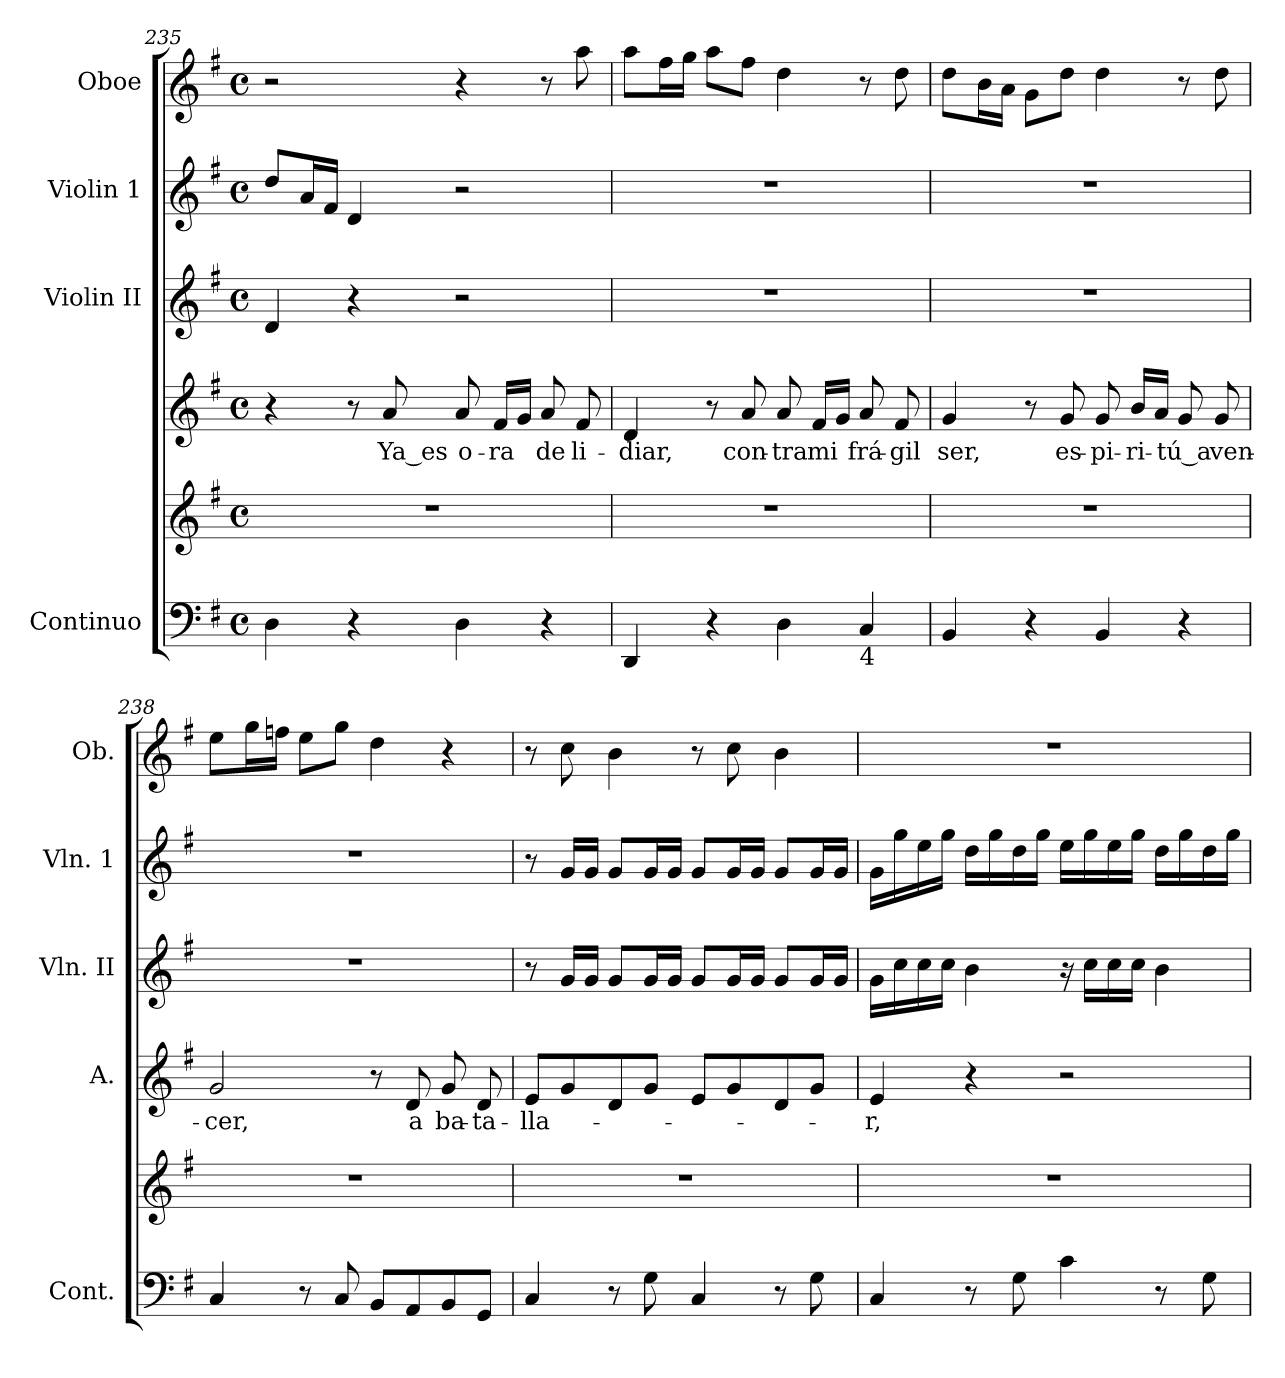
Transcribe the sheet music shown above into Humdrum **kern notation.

**kern	**kern	**kern	**text	**kern	**kern	**kern
*part5	*part5	*part4	*part4	*part3	*part2	*part1
*staff6	*staff5	*staff4	*staff4	*staff3	*staff2	*staff1
*I"Continuo	*	*I""Contr- alto"	*	*I"Violin II	*I"Violin 1	*I"Oboe
*I'Cont.	*	*I'A.	*	*I'Vln. II	*I'Vln. 1	*I'Ob.
*clefF4	*clefG2	*clefG2	*	*clefG2	*clefG2	*clefG2
*k[f#]	*k[f#]	*k[f#]	*	*k[f#]	*k[f#]	*k[f#]
*G:	*G:	*G:	*	*G:	*G:	*G:
*M4/4	*M4/4	*M4/4	*	*M4/4	*M4/4	*M4/4
*met(c)	*met(c)	*met(c)	*	*met(c)	*met(c)	*met(c)
=235	=235	=235	=235	=235	=235	=235
4Di\	1r	4r	.	4di/	8ddi/L	2r
.	.	.	.	.	16ai/L	.
.	.	.	.	.	16f#i/JJ	.
4r	.	8r	.	4r	4di/	.
!	!	!	!LO:LY:b:color=#000000	!	!	!
.	.	8ai/	Ya_es	.	.	.
!	!	!	!LO:LY:b:color=#000000	!	!	!
4Di\	.	8ai/	o-	2r	2r	4r
!	!	!	!LO:LY:b:color=#000000	!	!	!
.	.	16f#i/LL	-ra	.	.	.
.	.	16gi/JJ	.	.	.	.
!	!	!	!LO:LY:b:color=#000000	!	!	!
4r	.	8ai/	de	.	.	8r
!	!	!	!LO:LY:b:color=#000000	!	!	!
.	.	8f#i/	li-	.	.	8aai\
=236	=236	=236	=236	=236	=236	=236
!	!	!	!LO:LY:b:color=#000000	!	!	!
4DDi/	1r	4di/	-diar,	1r	1r	8aai\L
.	.	.	.	.	.	16ff#i\L
.	.	.	.	.	.	16ggi\JJ
4r	.	8r	.	.	.	8aai\L
!	!	!	!LO:LY:b:color=#000000	!	!	!
.	.	8ai/	con-	.	.	8ff#i\J
!	!	!	!LO:LY:b:color=#000000	!	!	!
4Di\	.	8ai/	-tra	.	.	4ddi\
!	!	!	!LO:LY:b:color=#000000	!	!	!
.	.	16f#i/LL	mi	.	.	.
.	.	16gi/JJ	.	.	.	.
!LO:TX:b:t=4	!	!	!	!	!	!
!	!	!	!LO:LY:b:color=#000000	!	!	!
4Ci/	.	8ai/	frá-	.	.	8r
!	!	!	!LO:LY:b:color=#000000	!	!	!
.	.	8f#i/	-gil	.	.	8ddi\
!!LO:PB:g=z
=237	=237	=237	=237	=237	=237	=237
!	!	!	!LO:LY:b:color=#000000	!	!	!
4BBi/	1r	4gi/	ser,	1r	1r	8ddi\L
.	.	.	.	.	.	16bi\L
.	.	.	.	.	.	16ai\JJ
4r	.	8r	.	.	.	8gi\L
!	!	!	!LO:LY:b:color=#000000	!	!	!
.	.	8gi/	es-	.	.	8ddi\J
!	!	!	!LO:LY:b:color=#000000	!	!	!
4BBi/	.	8gi/	-pi-	.	.	4ddi\
!	!	!	!LO:LY:b:color=#000000	!	!	!
.	.	16bi/LL	-ri-	.	.	.
.	.	16ai/JJ	.	.	.	.
!	!	!	!LO:LY:b:color=#000000	!	!	!
4r	.	8gi/	-tú_a	.	.	8r
!	!	!	!LO:LY:b:color=#000000	!	!	!
.	.	8gi/	ven-	.	.	8ddi\
=238	=238	=238	=238	=238	=238	=238
!	!	!	!LO:LY:b:color=#000000	!	!	!
4Ci/	1r	2gi/	-cer,	1r	1r	8eei\L
.	.	.	.	.	.	16ggi\L
.	.	.	.	.	.	16ffni\JJ
8r	.	.	.	.	.	8eei\L
8Ci/	.	.	.	.	.	8ggi\J
8BBi/L	.	8r	.	.	.	4ddi\
!	!	!	!LO:LY:b:color=#000000	!	!	!
8AAi/	.	8di/	a	.	.	.
!	!	!	!LO:LY:b:color=#000000	!	!	!
8BBi/	.	8gi/	ba-	.	.	4r
!	!	!	!LO:LY:b:color=#000000	!	!	!
8GGi/J	.	8di/	-ta-	.	.	.
=239	=239	=239	=239	=239	=239	=239
!	!	!	!LO:LY:b:color=#000000	!	!	!
4Ci/	1r	8ei/L	-lla-	8r	8r	8r
.	.	8gi/	.	16gi/LL	16gi/LL	8cci\
.	.	.	.	16gi/JJ	16gi/JJ	.
8r	.	8di/	.	8gi/L	8gi/L	4bi\
8Gi\	.	8gi/J	.	16gi/L	16gi/L	.
.	.	.	.	16gi/JJ	16gi/JJ	.
4Ci/	.	8ei/L	.	8gi/L	8gi/L	8r
.	.	8gi/	.	16gi/L	16gi/L	8cci\
.	.	.	.	16gi/JJ	16gi/JJ	.
8r	.	8di/	.	8gi/L	8gi/L	4bi\
8Gi\	.	8gi/J	.	16gi/L	16gi/L	.
.	.	.	.	16gi/JJ	16gi/JJ	.
!!LO:LB:g=z
=240	=240	=240	=240	=240	=240	=240
!	!	!	!LO:LY:b:color=#000000	!	!	!
4Ci/	1r	4ei/	-r,	16gi\LL	16gi\LL	1r
.	.	.	.	16cci\	16ggi\	.
.	.	.	.	16cci\	16eei\	.
.	.	.	.	16cci\JJ	16ggi\JJ	.
8r	.	4r	.	4bi\	16ddi\LL	.
.	.	.	.	.	16ggi\	.
8Gi\	.	.	.	.	16ddi\	.
.	.	.	.	.	16ggi\JJ	.
4ci\	.	2r	.	16r	16eei\LL	.
.	.	.	.	16cci\LL	16ggi\	.
.	.	.	.	16cci\	16eei\	.
.	.	.	.	16cci\JJ	16ggi\JJ	.
8r	.	.	.	4bi\	16ddi\LL	.
.	.	.	.	.	16ggi\	.
8Gi\	.	.	.	.	16ddi\	.
.	.	.	.	.	16ggi\JJ	.
=	=	=	=	=	=	=
*-	*-	*-	*-	*-	*-	*-
